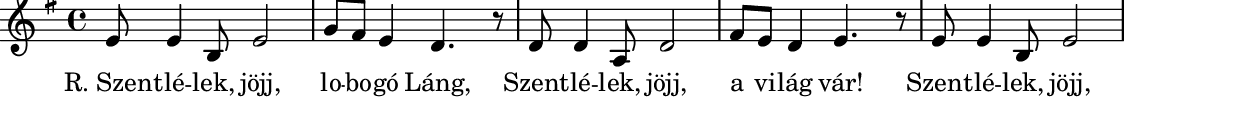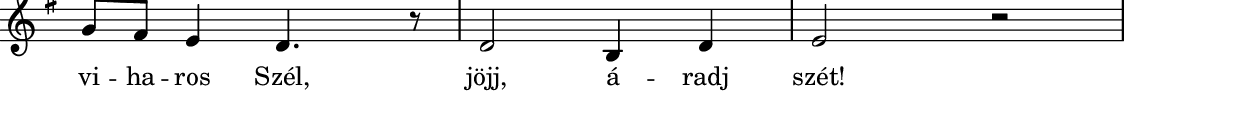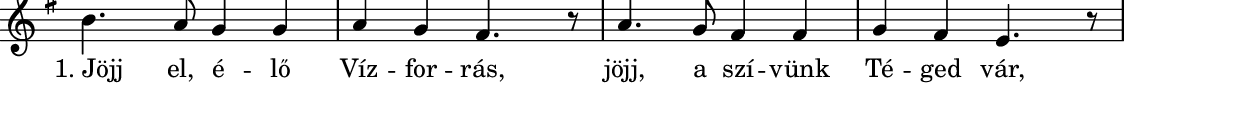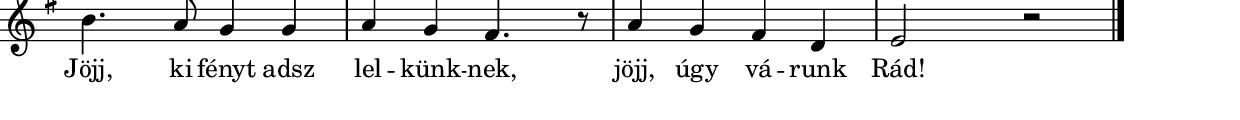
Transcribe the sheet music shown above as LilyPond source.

% MusicXML to Lilypond converter by Kovi

szovegAAA = \lyricmode {  "R. Szent" -- "lé" -- "lek," "jöjj," "lo" -- "bo" -- "gó" "Láng," "Szent" -- "lé" -- "lek," "jöjj," "a" "vi" -- "lág" "vár!" "Szent" -- "lé" -- "lek," "jöjj," "vi" -- "ha" -- "ros" "Szél," "jöjj," "á" -- "radj" "szét!" "1. Jöjj" "el," "é" -- "lő" "Víz" -- "for" -- "rás," "jöjj," "a" "szí" -- "vünk" "Té" -- "ged" "vár," "Jöjj," "ki" "fényt" "adsz" "lel" -- "künk" -- "nek," "jöjj," "úgy" "vá" -- "runk" "Rád!"  }

% Analyzing...
% 1 parts
% 1 Staff
% forceBassClefActive = 
melody = {
% 62 notes in the part
% 1 voices

\new Staff
\new Voice {
% 62 notes
% 16 mesaures

% Measure 1
\clef "treble"
\key g \major
\time 4/4 
e'8 e'4 b8 e'2 
% Measure 2
g'8 fis'8 e'4 d'4. r8 
% Measure 3
d'8 d'4 a8 d'2 
% Measure 4
fis'8 e'8 d'4 e'4. r8 
% Measure 5
e'8 e'4 b8 e'2 
% Measure 6
\break
g'8 fis'8 e'4 d'4. r8 
% Measure 7
d'2 b4 d'4 
% Measure 8
e'2 r2 
% Measure 9
\break
b'4. a'8 g'4 g'4 
% Measure 10
a'4 g'4 fis'4. r8 
% Measure 11
a'4. g'8 fis'4 fis'4 
% Measure 12
g'4 fis'4 e'4. r8 
% Measure 13
\break
b'4. a'8 g'4 g'4 
% Measure 14
a'4 g'4 fis'4. r8 
% Measure 15
a'4 g'4 fis'4 d'4 
% Measure 16
e'2 r2 \bar "|." 
} % voice
\addlyrics { \szovegAAA }

} % melody


harmonies = \chordmode {
% 15 chords
\germanChords
e4:m s4 s4 s4 s4 s4 d4 s4 s4 s4 s4 s4 b4:m s4 e4:m s4 e4:m s4 s4 s4 s4 s4 d4 s4 s4 s4 b4:m s4 e4:m s4 s4 s4 e4:m s4 s4 s4 s4 s4 d4 s4 s4 s4 s4 s4 b4:m s4 e4:m s4 e4:m s4 s4 s4 s4 s4 d4 s4 s4 s4 s4 s4 e4:m
}

\include "../../definitions.ly"
